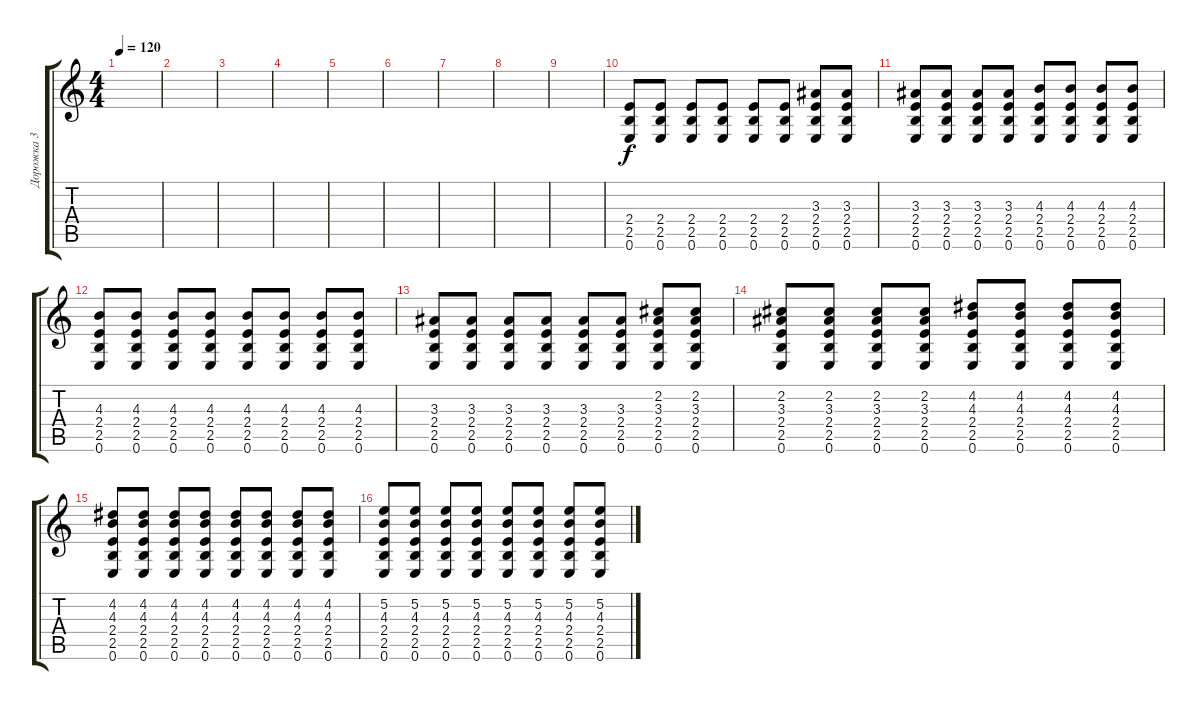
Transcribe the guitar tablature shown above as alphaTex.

\track ("Дорожка 3" "Дорожка 3") {instrument distortionguitar}
\staff {score tabs}
\tuning (E4 B3 G3 D3 A2 E2) {hide}
\ts (4 4)
\tempo 120
\clef g2
\ks c
|
|
|
|
|
|
|
|
|
(2.4 2.5 0.6).8 (2.4 2.5 0.6).8 (2.4 2.5 0.6).8 (2.4 2.5 0.6).8 (2.4 2.5 0.6).8 (2.4 2.5 0.6).8 (3.3 2.4 2.5 0.6).8 (3.3 2.4 2.5 0.6).8 |
(3.3 2.4 2.5 0.6).8 (3.3 2.4 2.5 0.6).8 (3.3 2.4 2.5 0.6).8 (3.3 2.4 2.5 0.6).8 (4.3 2.4 2.5 0.6).8 (4.3 2.4 2.5 0.6).8 (4.3 2.4 2.5 0.6).8 (4.3 2.4 2.5 0.6).8 |
(4.3 2.4 2.5 0.6).8 (4.3 2.4 2.5 0.6).8 (4.3 2.4 2.5 0.6).8 (4.3 2.4 2.5 0.6).8 (4.3 2.4 2.5 0.6).8 (4.3 2.4 2.5 0.6).8 (4.3 2.4 2.5 0.6).8 (4.3 2.4 2.5 0.6).8 |
(3.3 2.4 2.5 0.6).8 (3.3 2.4 2.5 0.6).8 (3.3 2.4 2.5 0.6).8 (3.3 2.4 2.5 0.6).8 (3.3 2.4 2.5 0.6).8 (3.3 2.4 2.5 0.6).8 (2.2 3.3 2.4 2.5 0.6).8 (2.2 3.3 2.4 2.5 0.6).8 |
(2.2 3.3 2.4 2.5 0.6).8 (2.2 3.3 2.4 2.5 0.6).8 (2.2 3.3 2.4 2.5 0.6).8 (2.2 3.3 2.4 2.5 0.6).8 (4.2 4.3 2.4 2.5 0.6).8 (4.2 4.3 2.4 2.5 0.6).8 (4.2 4.3 2.4 2.5 0.6).8 (4.2 4.3 2.4 2.5 0.6).8 |
(4.2 4.3 2.4 2.5 0.6).8 (4.2 4.3 2.4 2.5 0.6).8 (4.2 4.3 2.4 2.5 0.6).8 (4.2 4.3 2.4 2.5 0.6).8 (4.2 4.3 2.4 2.5 0.6).8 (4.2 4.3 2.4 2.5 0.6).8 (4.2 4.3 2.4 2.5 0.6).8 (4.2 4.3 2.4 2.5 0.6).8 |
(5.2 4.3 2.4 2.5 0.6).8 (5.2 4.3 2.4 2.5 0.6).8 (5.2 4.3 2.4 2.5 0.6).8 (5.2 4.3 2.4 2.5 0.6).8 (5.2 4.3 2.4 2.5 0.6).8 (5.2 4.3 2.4 2.5 0.6).8 (5.2 4.3 2.4 2.5 0.6).8 (5.2 4.3 2.4 2.5 0.6).8
